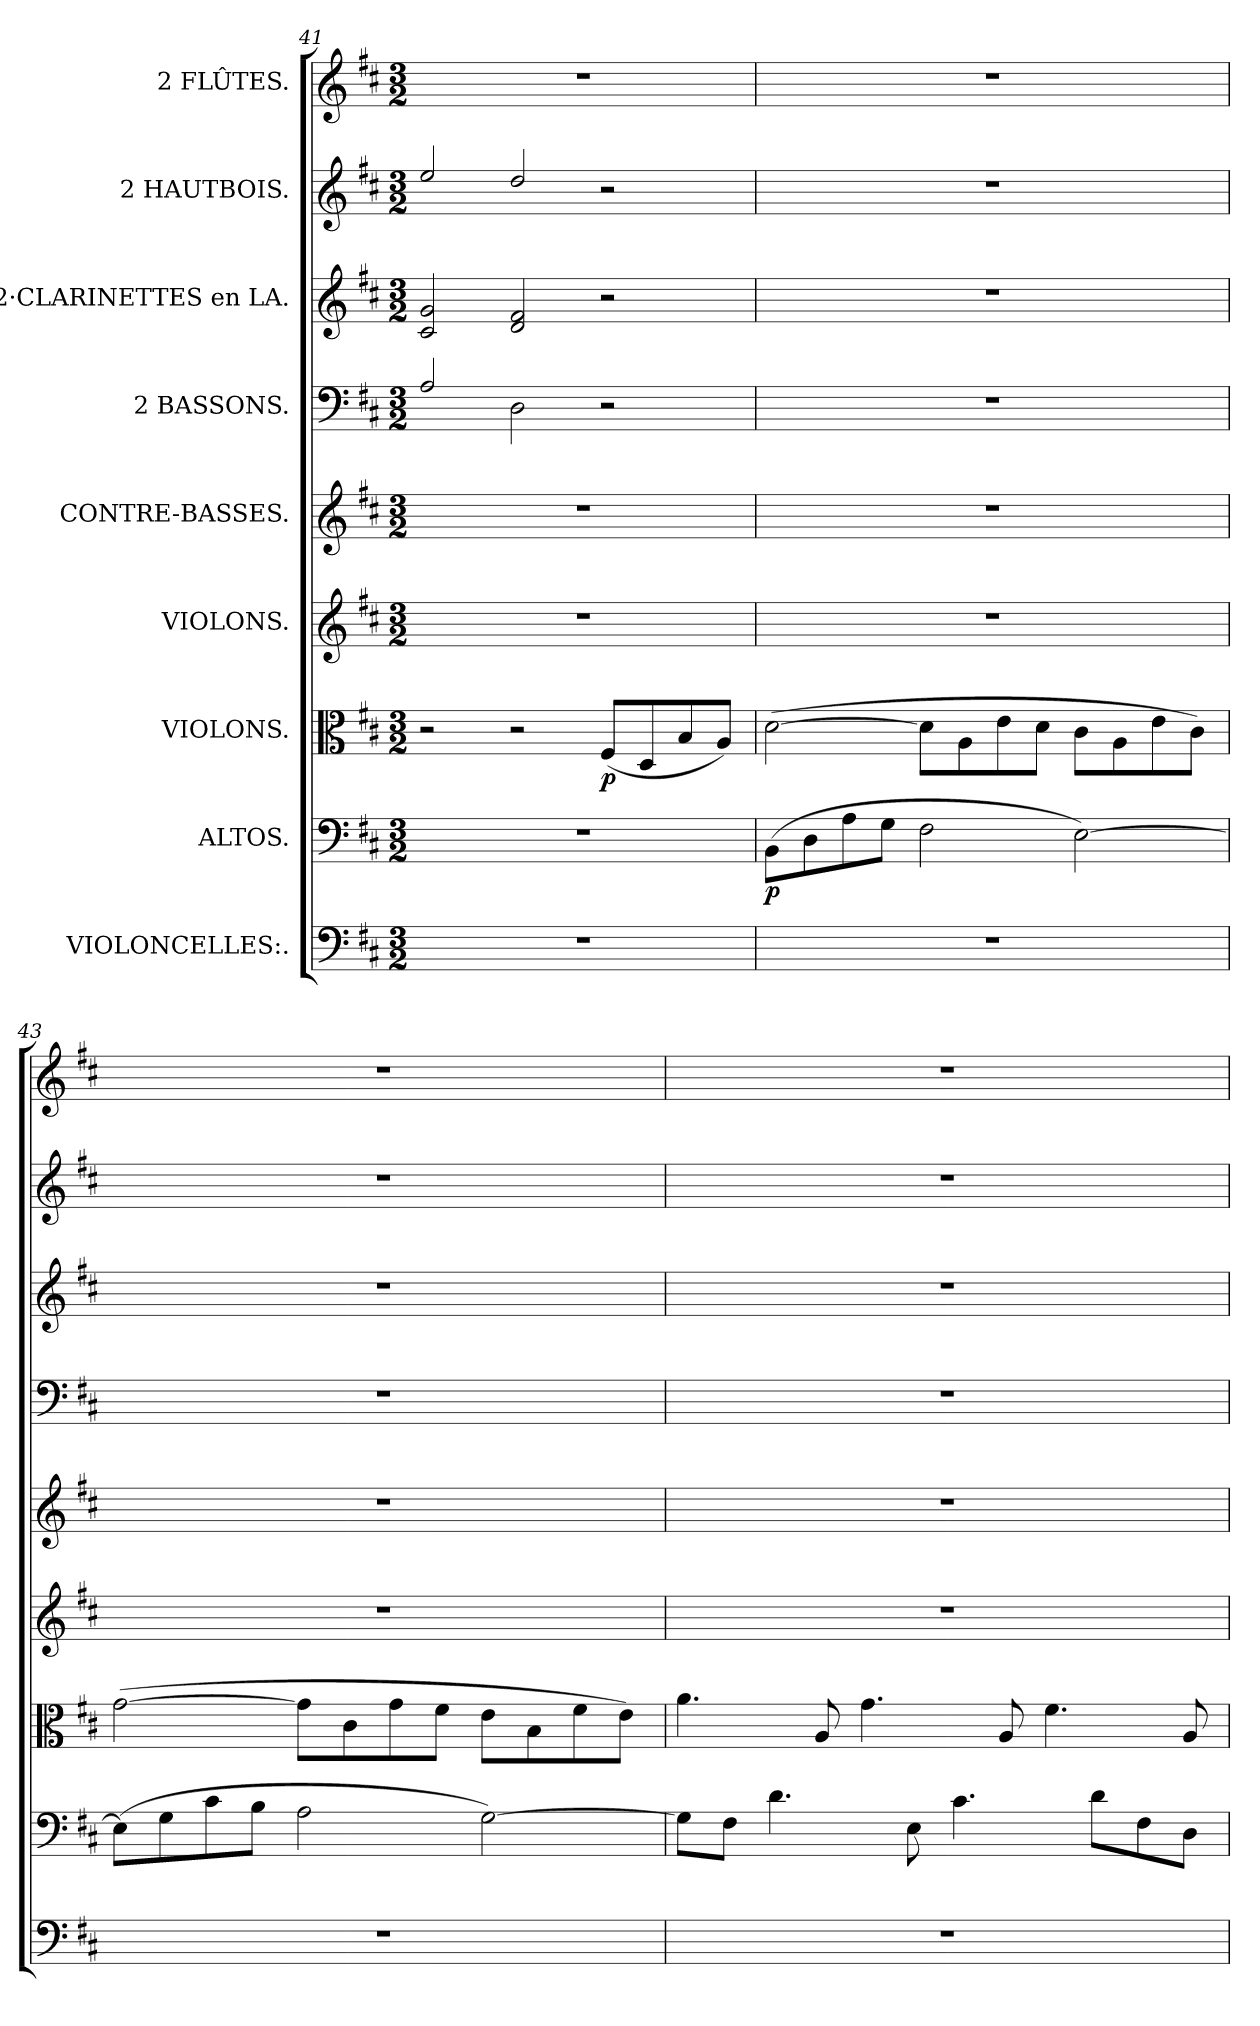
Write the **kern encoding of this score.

**kern	**kern	**dynam	**kern	**dynam	**kern	**kern	**kern	**kern	**kern	**kern
*part9	*part8	*part8	*part7	*part7	*part6	*part5	*part4	*part3	*part2	*part1
*staff9	*staff8	*staff8	*staff7	*staff7	*staff6	*staff5	*staff4	*staff3	*staff2	*staff1
*I"VIOLONCELLES:.	*I"ALTOS.	*	*I"VIOLONS.	*	*I"VIOLONS.	*I"CONTRE-BASSES.	*I"2 BASSONS.	*I"2·CLARINETTES en LA.	*I"2 HAUTBOIS.	*I"2 FLÛTES.
!!LO:LB:g=z
*clefF4	*clefF4	*	*clefC3	*	*clefG2	*clefG2	*clefF4	*clefG2	*clefG2	*clefG2
*	*	*	*	*	*	*	*	*ITrd2c3	*	*
*k[f#c#]	*k[f#c#]	*	*k[f#c#]	*	*k[f#c#]	*k[f#c#]	*k[f#c#]	*k[f#c#g#d#a#]	*k[f#c#]	*k[f#c#]
*D:	*D:	*	*D:	*	*D:	*D:	*D:	*B:	*D:	*D:
*M3/2	*M3/2	*	*M3/2	*	*M3/2	*M3/2	*M3/2	*M3/2	*M3/2	*M3/2
=41	=41	=41	=41	=41	=41	=41	=41	=41	=41	=41
1.r	1.r	.	2r	.	1.r	1.r	2A/	2A#/ 2e/	2ee/	1.r
.	.	.	2r	.	.	.	2D\	2B/ 2d#/	2dd/	.
.	.	.	(8F#/L	p	.	.	2r	2r	2r	.
.	.	.	8D/	.	.	.	.	.	.	.
.	.	.	8B/	.	.	.	.	.	.	.
.	.	.	8A/J)	.	.	.	.	.	.	.
=42	=42	=42	=42	=42	=42	=42	=42	=42	=42	=42
1.r	(8BB\L	p	([2d\	.	1.r	1.r	1.r	1.r	1.r	1.r
.	8D\	.	.	.	.	.	.	.	.	.
.	8A\	.	.	.	.	.	.	.	.	.
.	8G\J	.	.	.	.	.	.	.	.	.
.	2F#\	.	8d\L]	.	.	.	.	.	.	.
.	.	.	8A\	.	.	.	.	.	.	.
.	.	.	8e\	.	.	.	.	.	.	.
.	.	.	8d\J	.	.	.	.	.	.	.
.	[2E\)	.	8c#\L	.	.	.	.	.	.	.
.	.	.	8A\	.	.	.	.	.	.	.
.	.	.	8e\	.	.	.	.	.	.	.
.	.	.	8c#\J)	.	.	.	.	.	.	.
=43	=43	=43	=43	=43	=43	=43	=43	=43	=43	=43
1.r	(8E\L]	.	([2g\	.	1.r	1.r	1.r	1.r	1.r	1.r
.	8G\	.	.	.	.	.	.	.	.	.
.	8c#\	.	.	.	.	.	.	.	.	.
.	8B\J	.	.	.	.	.	.	.	.	.
.	2A\	.	8g\L]	.	.	.	.	.	.	.
.	.	.	8c#\	.	.	.	.	.	.	.
.	.	.	8g\	.	.	.	.	.	.	.
.	.	.	8f#\J	.	.	.	.	.	.	.
.	[2G\)	.	8e\L	.	.	.	.	.	.	.
.	.	.	8B\	.	.	.	.	.	.	.
.	.	.	8f#\	.	.	.	.	.	.	.
.	.	.	8e\J)	.	.	.	.	.	.	.
=44	=44	=44	=44	=44	=44	=44	=44	=44	=44	=44
1.r	8G\L]	.	4.a\	.	1.r	1.r	1.r	1.r	1.r	1.r
.	8F#\J	.	.	.	.	.	.	.	.	.
.	4.d\	.	.	.	.	.	.	.	.	.
.	.	.	8A/	.	.	.	.	.	.	.
.	.	.	4.g\	.	.	.	.	.	.	.
.	8E\	.	.	.	.	.	.	.	.	.
.	4.c#\	.	.	.	.	.	.	.	.	.
.	.	.	8A/	.	.	.	.	.	.	.
.	.	.	4.f#\	.	.	.	.	.	.	.
.	8d\L	.	.	.	.	.	.	.	.	.
.	8F#\	.	.	.	.	.	.	.	.	.
.	8D\J	.	8A/	.	.	.	.	.	.	.
=	=	=	=	=	=	=	=	=	=	=
*-	*-	*-	*-	*-	*-	*-	*-	*-	*-	*-
